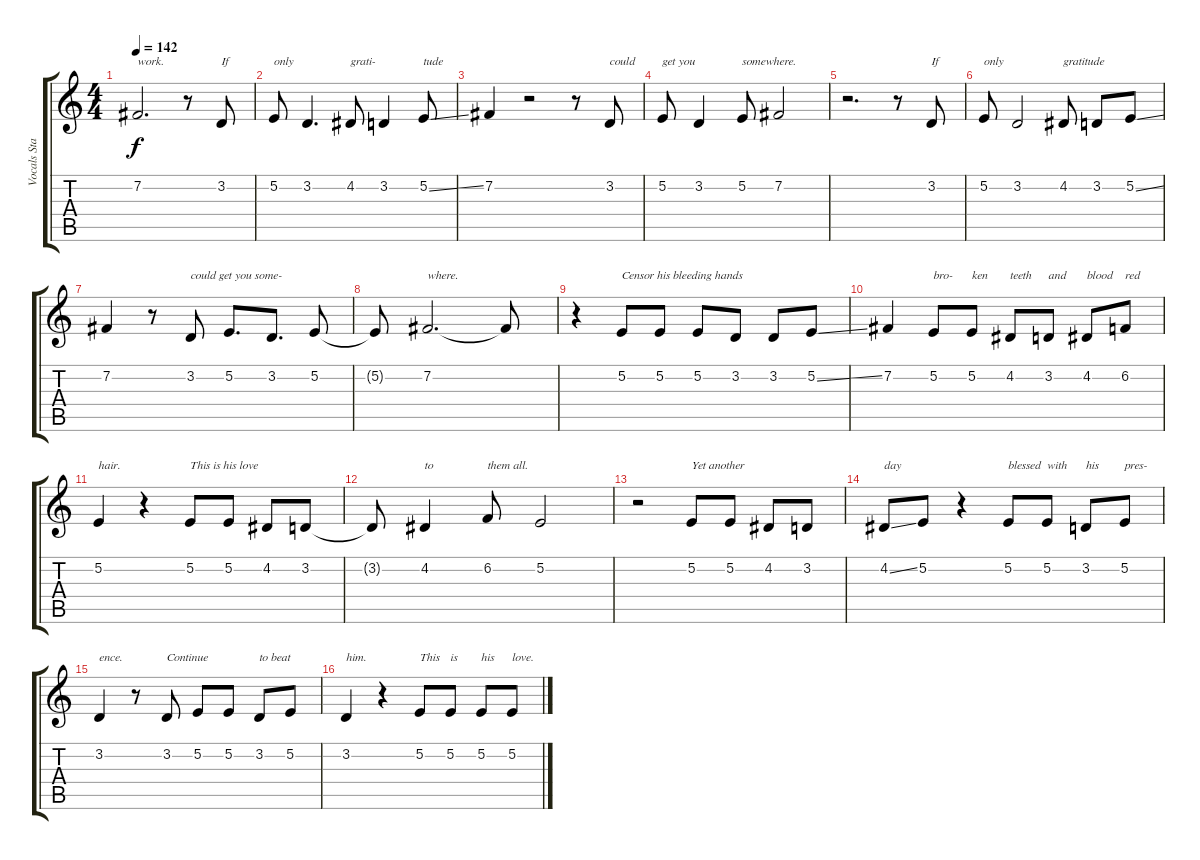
\track ("Vocals Standard Tuning" "Vocals Sta") {mute instrument lead5charang}
\staff {score tabs}
\tuning (E4 B3 G3 D3 A2 E2) {hide}
\ts (4 4)
\tempo 142
\clef g2
\ks c
7.2.2{d txt "work." dy f} r.8 3.2.8{txt "If"} |
5.2.8{txt "only"} 3.2.4{d} 4.2.8{txt "grati-"} 3.2.4 5.2{ss}.8{txt "tude"} |
7.2.4 r.2 r.8 3.2.8{txt "could"} |
5.2.8{txt "get you"} 3.2.4 5.2.8{txt "somewhere."} 7.2.2 |
r.2{d} r.8 3.2.8{txt "If"} |
5.2.8{txt "only"} 3.2.2 4.2.8{txt "gratitude"} 3.2.8 5.2{ss}.8 |
7.2.4 r.8 3.2.8{txt "could get you some-"} 5.2.8{d} 3.2.8{d} 5.2.8 |
5.2{t}.8 7.2.2{d txt "where."} 7.2{t}.8 |
r.4 5.2.8{txt "Censor his bleeding hands"} 5.2.8 5.2.8 3.2.8 3.2.8 5.2{ss}.8 |
7.2.4 5.2.8{txt "bro-"} 5.2.8{txt "ken"} 4.2.8{txt "teeth"} 3.2.8{txt "and"} 4.2.8{txt "blood"} 6.2.8{txt "red"} |
5.2.4{txt "hair."} r.4 5.2.8{txt "This is his love"} 5.2.8 4.2.8 3.2.8 |
3.2{t}.8 4.2.4{txt "to"} 6.2.8{txt "them all."} 5.2.2 |
r.2 5.2.8{txt "Yet another"} 5.2.8 4.2.8 3.2.8 |
4.2{ss}.8{txt "day"} 5.2.8 r.4 5.2.8{txt "blessed"} 5.2.8{txt "with"} 3.2.8{txt "his"} 5.2.8{txt "pres-"} |
3.2.4{txt "ence."} r.8 3.2.8{txt "Continue"} 5.2.8 5.2.8 3.2.8{txt "to beat"} 5.2.8 |
3.2.4{txt "him."} r.4 5.2.8{txt "This"} 5.2.8{txt "is"} 5.2.8{txt "his"} 5.2{ss}.8{txt "love."}
